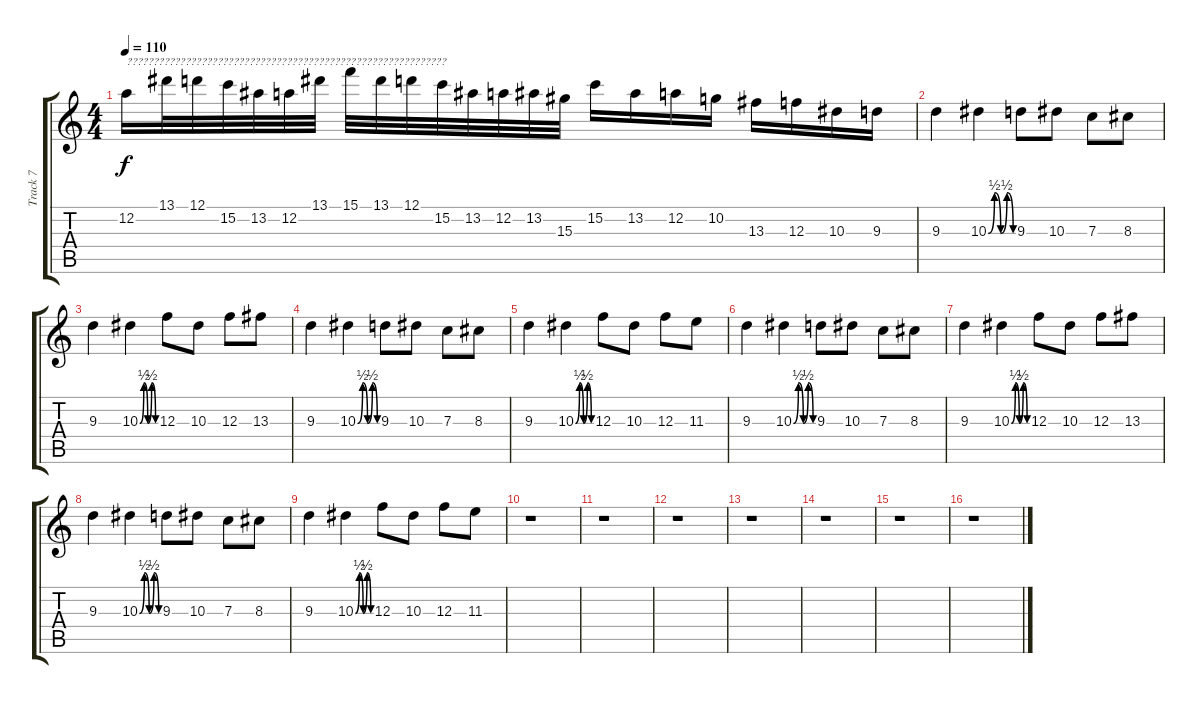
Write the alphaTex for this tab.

\track ("Track 7" "Track 7") {instrument distortionguitar}
\staff {score tabs}
\tuning (D4 A3 F3 C3 G2 D2) {hide}
\ts (4 4)
\tempo 110
\clef g2
\ks c
12.2.16{txt "????????????????????????????????????????????????????????????" dy f} 13.1.32 12.1.32 15.2.32 13.2.32 12.2.32 13.1.32 15.1.32 13.1.32 12.1.32 15.2.32 13.2.32 12.2.32 13.2.32 15.3.32 15.2.16 13.2.16 12.2.16 10.2.16 13.3.16 12.3.16 10.3.16 9.3.16 |
9.3.4 10.3{be (custom 0 0 15 2 30 0 45 2 60 0)}.4 9.3.8 10.3.8 7.3.8 8.3.8 |
9.3.4 10.3{be (custom 0 0 15 2 30 0 45 2 60 0)}.4 12.3.8 10.3.8 12.3.8 13.3.8 |
9.3.4 10.3{be (custom 0 0 15 2 30 0 45 2 60 0)}.4 9.3.8 10.3.8 7.3.8 8.3.8 |
9.3.4 10.3{be (custom 0 0 15 2 30 0 45 2 60 0)}.4 12.3.8 10.3.8 12.3.8 11.3.8 |
9.3.4 10.3{be (custom 0 0 15 2 30 0 45 2 60 0)}.4 9.3.8 10.3.8 7.3.8 8.3.8 |
9.3.4 10.3{be (custom 0 0 15 2 30 0 45 2 60 0)}.4 12.3.8 10.3.8 12.3.8 13.3.8 |
9.3.4 10.3{be (custom 0 0 15 2 30 0 45 2 60 0)}.4 9.3.8 10.3.8 7.3.8 8.3.8 |
9.3.4 10.3{be (custom 0 0 15 2 30 0 45 2 60 0)}.4 12.3.8 10.3.8 12.3.8 11.3.8 |
r.1 |
r.1 |
r.1 |
r.1 |
r.1 |
r.1 |
r.1
